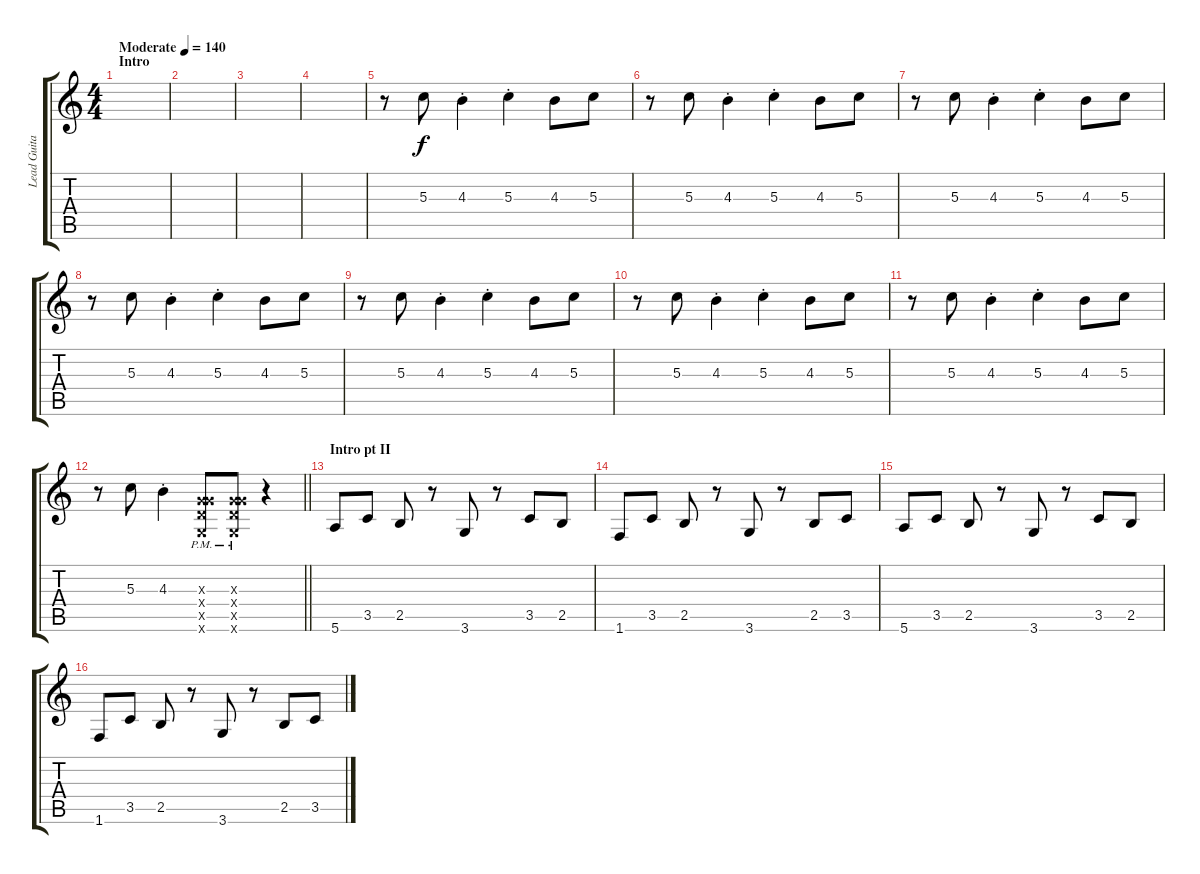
\track ("Lead Guitar" "Lead Guita") {instrument distortionguitar}
\staff {score tabs}
\tuning (E4 B3 G3 D3 A2 E2) {hide}
\ts (4 4)
\section ("" "Intro")
\tempo (140 "Moderate")
\clef g2
\ks c
|
|
|
|
r.8{volume 9 balance 1} 5.3.8 4.3{st}.4 5.3{st}.4 4.3.8 5.3.8 |
r.8 5.3.8 4.3{st}.4 5.3{st}.4 4.3.8 5.3.8 |
r.8 5.3.8 4.3{st}.4 5.3{st}.4 4.3.8 5.3.8 |
r.8 5.3.8 4.3{st}.4 5.3{st}.4 4.3.8 5.3.8 |
r.8 5.3.8 4.3{st}.4 5.3{st}.4 4.3.8 5.3.8 |
r.8 5.3.8 4.3{st}.4 5.3{st}.4 4.3.8 5.3.8 |
r.8 5.3.8 4.3{st}.4 5.3{st}.4 4.3.8 5.3.8 |
\barLineRight lightlight
r.8 5.3.8 4.3{st}.4 (0.3{x} 5.4{pm x} 5.5{pm x} 3.6{pm x}).8{volume 14} (0.3{x} 5.4{pm x} 5.5{pm x} 3.6{pm x}).8 r.4 |
\section ("" "Intro pt II")
5.6.8 3.5.8 2.5.8 r.8 3.6.8 r.8 3.5.8 2.5.8 |
1.6.8 3.5.8 2.5.8 r.8 3.6.8 r.8 2.5.8 3.5.8 |
5.6.8 3.5.8 2.5.8 r.8 3.6.8 r.8 3.5.8 2.5.8 |
1.6.8 3.5.8 2.5.8 r.8 3.6.8 r.8 2.5.8 3.5.8
